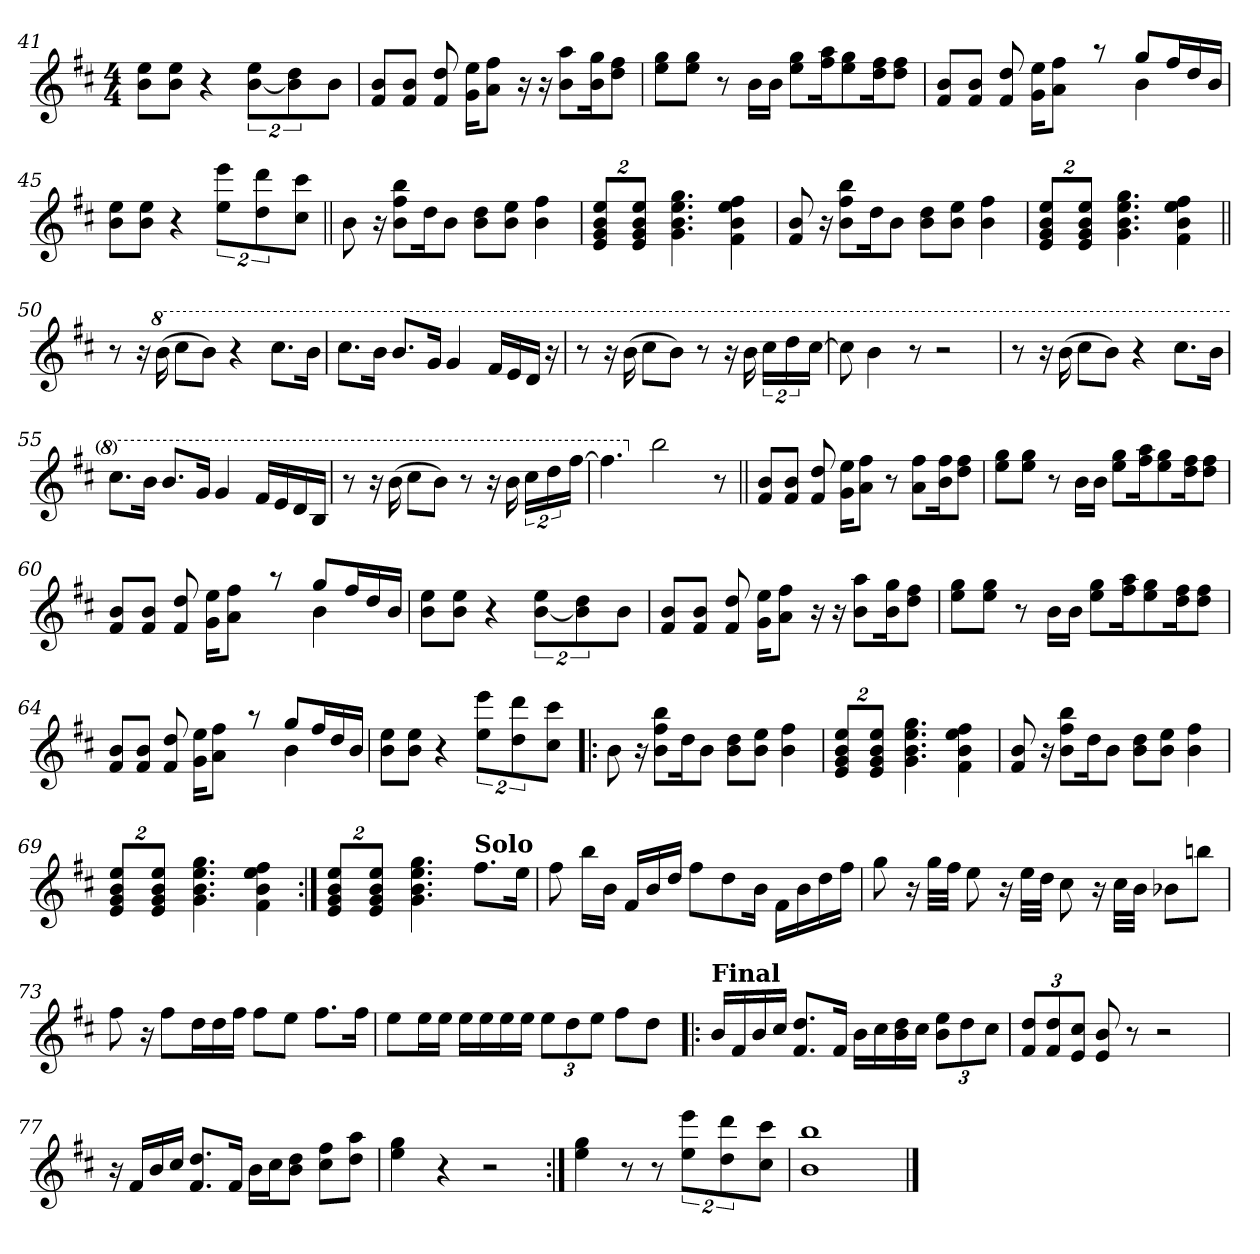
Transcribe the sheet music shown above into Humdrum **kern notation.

**kern
*part1
*staff1
*clefG2
*k[f#c#]
*b:
*M4/4
=41
8b 8eeL
8b 8eeJ
4r
[16%3b 16%3eeL
16%3b] 16%3dd
8bJ
=42
8f# 8bL
8f# 8bJ
8f# 8dd
16g 16eeKL
8a 8ff#J
16r
16r
8b 8aaL
16b 16ggK
8dd 8ff#J
=43
8ee 8ggL
8ee 8ggJ
8r
16bLL
16bJJ
8ee 8ggL
16ff# 16aaK
8ee 8gg
16dd 16ff#K
8dd 8ff#J
=44
*^
8f# 8bL	2ryy
8f# 8bJ	.
8f# 8dd	.
16g 16eeKL	.
8a 8ff#J	.
.	8ryy
8raa	.
.	16ryy
8ggL	4b
16ff#L	.
16dd	.
16bJJ	16ryy
*v	*v
=45
8b 8eeL
8b 8eeJ
4r
16%3ee 16%3eeeL
16%3dd 16%3ddd
8cc# 8ccc#J
=46||
8b
16r
8b 8ff# 8bbL
16ddK
8bJ
8b 8ddL
8b 8eeJ
4b 4ff#
=47
16%3e 16%3g 16%3b 16%3eeL
16%3e 16%3g 16%3b 16%3eeJ
4.g 4.b 4.ee 4.gg
4f# 4b 4ee 4ff#
=48
8f# 8b
16r
8b 8ff# 8bbL
16ddK
8bJ
8b 8ddL
8b 8eeJ
4b 4ff#
=49
16%3e 16%3g 16%3b 16%3eeL
16%3e 16%3g 16%3b 16%3eeJ
4.g 4.b 4.ee 4.gg
4f# 4b 4ee 4ff#
=50||
8r
16r
*8va
(16bb
8ccc#L
8bbJ)
4r
8.ccc#L
16bbJk
=51
8.ccc#L
16bbJk
8.bbL
16ggJk
4gg
16ff#LL
16ee
16ddJJ
16r
=52
8r
16r
(16bb
8ccc#L
8bbJ)
8r
16r
16bb
32%3ccc#LL
32%3ddd
[16ccc#JJ
=53
8ccc#]
4bb
8r
2r
=54
8r
16r
(16bb
8ccc#L
8bbJ)
4r
8.ccc#L
16bbJk
=55
8.ccc#L
16bbJk
8.bbL
16ggJk
4gg
16ff#LL
16ee
16dd
16bJJ
=56
8r
16r
(16bb
8ccc#L
8bbJ)
8r
16r
16bb
32%3ccc#LL
32%3ddd
[16fff#JJ
=57
4.fff#]
*X8va
2bb
8r
=58||
8f# 8bL
8f# 8bJ
8f# 8dd
16g 16eeKL
8a 8ff#J
8r
8a 8ff#L
16b 16ff#K
8dd 8ff#J
=59
8ee 8ggL
8ee 8ggJ
8r
16bLL
16bJJ
8ee 8ggL
16ff# 16aaK
8ee 8gg
16dd 16ff#K
8dd 8ff#J
=60
*^
8f# 8bL	2ryy
8f# 8bJ	.
8f# 8dd	.
16g 16eeKL	.
8a 8ff#J	.
.	8ryy
8raa	.
.	16ryy
8ggL	4b
16ff#L	.
16dd	.
16bJJ	16ryy
*v	*v
=61
8b 8eeL
8b 8eeJ
4r
[16%3b 16%3eeL
16%3b] 16%3dd
8bJ
=62
8f# 8bL
8f# 8bJ
8f# 8dd
16g 16eeKL
8a 8ff#J
16r
16r
8b 8aaL
16b 16ggK
8dd 8ff#J
=63
8ee 8ggL
8ee 8ggJ
8r
16bLL
16bJJ
8ee 8ggL
16ff# 16aaK
8ee 8gg
16dd 16ff#K
8dd 8ff#J
=64
*^
8f# 8bL	2ryy
8f# 8bJ	.
8f# 8dd	.
16g 16eeKL	.
8a 8ff#J	.
.	8ryy
8raa	.
.	16ryy
8ggL	4b
16ff#L	.
16dd	.
16bJJ	16ryy
*v	*v
=65
8b 8eeL
8b 8eeJ
4r
16%3ee 16%3eeeL
16%3dd 16%3ddd
8cc# 8ccc#J
=66!|:
8b
16r
8b 8ff# 8bbL
16ddK
8bJ
8b 8ddL
8b 8eeJ
4b 4ff#
=67
16%3e 16%3g 16%3b 16%3eeL
16%3e 16%3g 16%3b 16%3eeJ
4.g 4.b 4.ee 4.gg
4f# 4b 4ee 4ff#
=68
8f# 8b
16r
8b 8ff# 8bbL
16ddK
8bJ
8b 8ddL
8b 8eeJ
4b 4ff#
=69
16%3e 16%3g 16%3b 16%3eeL
16%3e 16%3g 16%3b 16%3eeJ
4.g 4.b 4.ee 4.gg
4f# 4b 4ee 4ff#
=70:|!
16%3e 16%3g 16%3b 16%3eeL
16%3e 16%3g 16%3b 16%3eeJ
4.g 4.b 4.ee 4.gg
!LO:TX:a:B:t=Solo
8.ff#L
16eeJk
=71
8ff#
16bbLL
16bJJ
16f#LL
16b
16ddJJ
8ff#L
8dd
16bJk
16f#LL
16b
16dd
16ff#JJ
=72
8gg
16r
32ggLLL
32ff#JJJ
8ee
16r
32eeLLL
32ddJJJ
8cc#
16r
32cc#LLL
32bJJJ
8b-XL
8bbnJ
=73
8ff#
16r
8ff#L
16ddL
16dd
16ff#JJ
8ff#L
8eeJ
8.ff#L
16ff#Jk
=74
8eeL
16eeL
16eeJJ
16eeLL
16ee
16ee
16eeJJ
12eeL
12dd
12eeJ
8ff#L
8ddJ
=75!|:
!LO:TX:a:B:t=Final
16bLL
16f#
16b
16cc#JJ
8.f# 8.ddL
16f#Jk
16bLL
16cc#
16b 16dd
16cc#JJ
12b 12eeL
12dd
12cc#J
=76
12f# 12ddL
12f# 12dd
12e 12cc#J
8e 8b
8r
2r
=77
16r
16f#LL
16b
16cc#JJ
8.f# 8.ddL
16f#Jk
16bLL
16cc#J
8b 8ddJ
8cc# 8ff#L
8dd 8aaJ
=78
4ee 4gg
4r
2r
=79:|!
4ee 4gg
8r
8r
16%3ee 16%3eeeL
16%3dd 16%3ddd
8cc# 8ccc#J
=80
1b 1bb
==
*-
